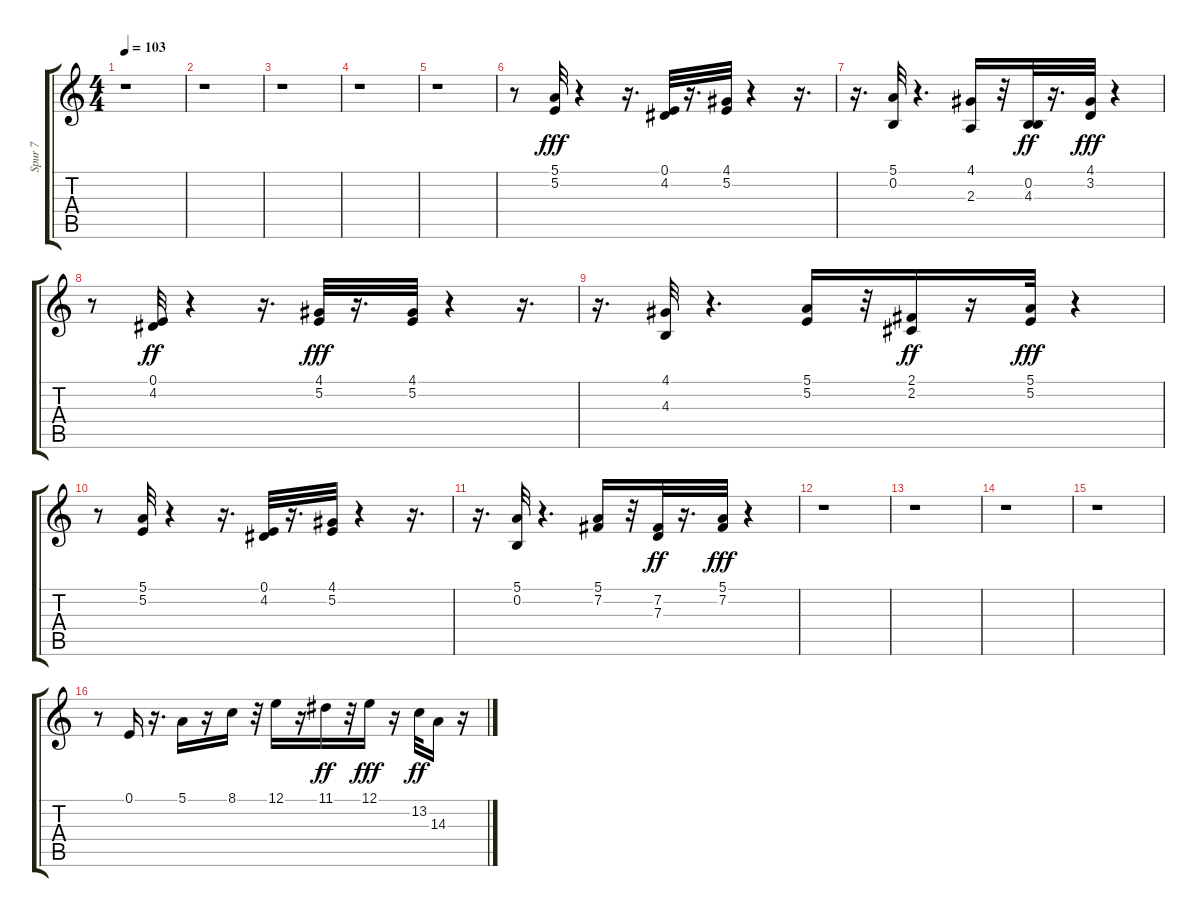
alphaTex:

\track ("Spur 7" "Spur 7") {instrument trumpet}
\staff {score tabs}
\tuning (E4 B3 G3 D3 A2 E2) {hide}
\ts (4 4)
\tempo 103
\clef g2
\ks c
r.1{dy fff} |
r.1 |
r.1 |
r.1 |
r.1 |
r.8 (5.1 5.2).32 r.4 r.16{d} (0.1 4.2).32 r.16{d} (4.1 5.2).32 r.4 r.16{d} |
r.16{d} (5.1 0.2).32 r.4{d} (4.1 2.3).16 r.32 (0.2 4.3).32{dy ff} r.16{d} (4.1 3.2).32{dy fff} r.4 |
r.8 (0.1 4.2).32{dy ff} r.4 r.16{d} (4.1 5.2).32{dy fff} r.16{d} (4.1 5.2).32 r.4 r.16{d} |
r.16{d} (4.1 4.3).32 r.4{d} (5.1 5.2).16 r.32 (2.1 2.2).16{dy ff} r.16 (5.1 5.2).32{dy fff} r.4 |
r.8 (5.1 5.2).32 r.4 r.16{d} (0.1 4.2).32 r.16{d} (4.1 5.2).32 r.4 r.16{d} |
r.16{d} (5.1 0.2).32 r.4{d} (5.1 7.2).16 r.32 (7.2 7.3).32{dy ff} r.16{d} (5.1 7.2).32{dy fff} r.4 |
r.1 |
r.1 |
r.1 |
r.1 |
r.8 0.1.16 r.16{d} 5.1.16 r.16 8.1.16 r.32 12.1.16 r.16 11.1.16{dy ff} r.32 12.1.16{dy fff} r.16 13.2.32{dy ff} 14.3.16 r.16
